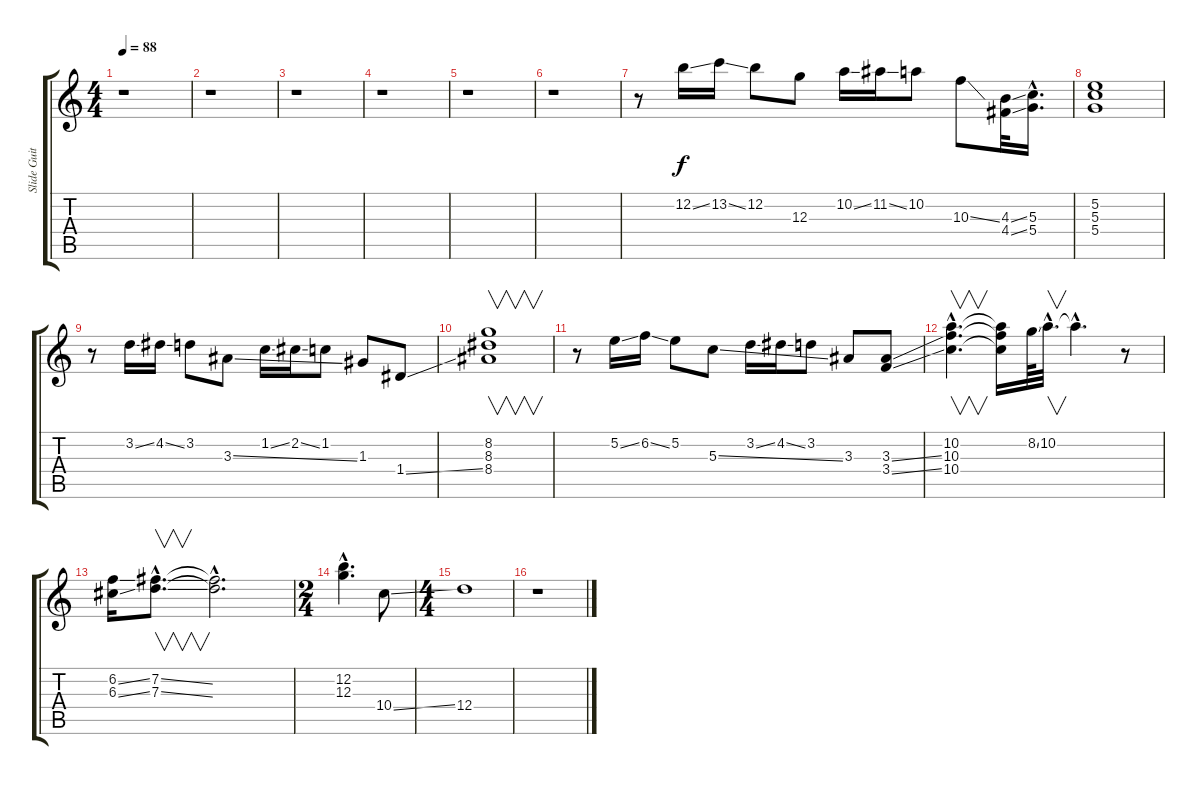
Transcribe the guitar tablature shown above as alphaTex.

\track ("Slide Guit." "Slide Guit") {instrument overdrivenguitar}
\staff {score tabs}
\tuning (D4 B3 G3 D3 G2 D2) {hide}
\ts (4 4)
\tempo 88
\clef g2
\ks c
r.1{dy f} |
r.1 |
r.1 |
r.1 |
r.1 |
r.1 |
r.8 12.2{ss}.16 13.2{ss}.16 12.2.8 12.3.8 10.2{ss}.16 11.2{ss}.16 10.2.8 10.3{ss}.8 (4.3{ss} 4.4{ss}).32 (5.3{hac} 5.4{hac}).16{d} |
(5.2 5.3 5.4).1 |
r.8 3.2{ss}.16 4.2{ss}.16 3.2.8 3.3{ss}.8 1.2{ss}.16 2.2{ss}.16 1.2.8 1.3.8 1.4{ss}.8 |
(8.2 8.3 8.4).1{v} |
r.8 5.2{ss}.16 6.2{ss}.16 5.2.8 5.3{ss}.8 3.2{ss}.16 4.2{ss}.16 3.2.8 3.3.8 (3.3{ss} 3.4{ss}).8 |
(10.2{hac} 10.3{hac} 10.4{hac}).4{v d} (10.2{t} 10.3{t} 10.4{t}).16 8.2{ss}.64 10.2{hac}.32{v d} 10.2{hac t}.4{d} r.8 |
(6.2{ss} 6.3{ss}).16 (7.2{ss hac} 7.3{ss hac}).8{v d} (7.2{hac t} 7.3{hac t}).2{d} |
\ts (2 4)
(12.2{hac} 12.3{hac}).4{d} 10.4{ss}.8 |
\ts (4 4)
12.4.1 |
r.1
